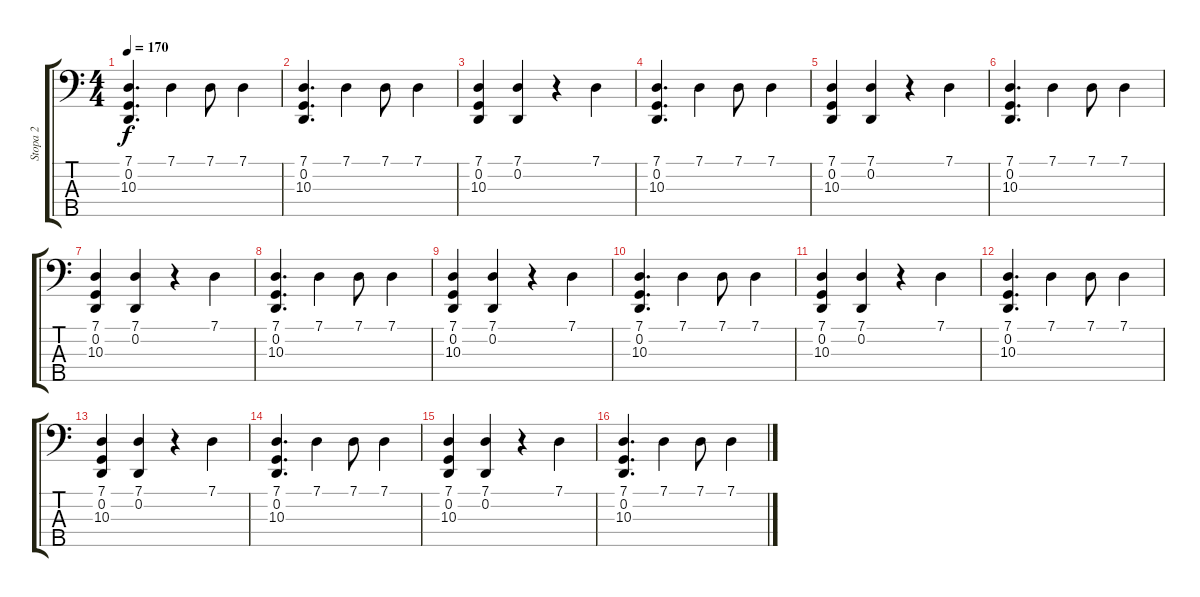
\track ("Stopa 2" "Stopa 2") {instrument taikodrum}
\staff {score tabs}
\tuning (G2 D2 A1 E1 B0) {hide}
\ts (4 4)
\tempo 170
\clef f4
\ks c
(7.1 0.2 10.3).4{d dy f} 7.1.4 7.1.8 7.1.4 |
(7.1 0.2 10.3).4{d} 7.1.4 7.1.8 7.1.4 |
(7.1 0.2 10.3).4 (7.1 0.2).4 r.4 7.1.4 |
(7.1 0.2 10.3).4{d} 7.1.4 7.1.8 7.1.4 |
(7.1 0.2 10.3).4 (7.1 0.2).4 r.4 7.1.4 |
(7.1 0.2 10.3).4{d} 7.1.4 7.1.8 7.1.4 |
(7.1 0.2 10.3).4 (7.1 0.2).4 r.4 7.1.4 |
(7.1 0.2 10.3).4{d} 7.1.4 7.1.8 7.1.4 |
(7.1 0.2 10.3).4 (7.1 0.2).4 r.4 7.1.4 |
(7.1 0.2 10.3).4{d} 7.1.4 7.1.8 7.1.4 |
(7.1 0.2 10.3).4 (7.1 0.2).4 r.4 7.1.4 |
(7.1 0.2 10.3).4{d} 7.1.4 7.1.8 7.1.4 |
(7.1 0.2 10.3).4 (7.1 0.2).4 r.4 7.1.4 |
(7.1 0.2 10.3).4{d} 7.1.4 7.1.8 7.1.4 |
(7.1 0.2 10.3).4 (7.1 0.2).4 r.4 7.1.4 |
(7.1 0.2 10.3).4{d} 7.1.4 7.1.8 7.1.4
